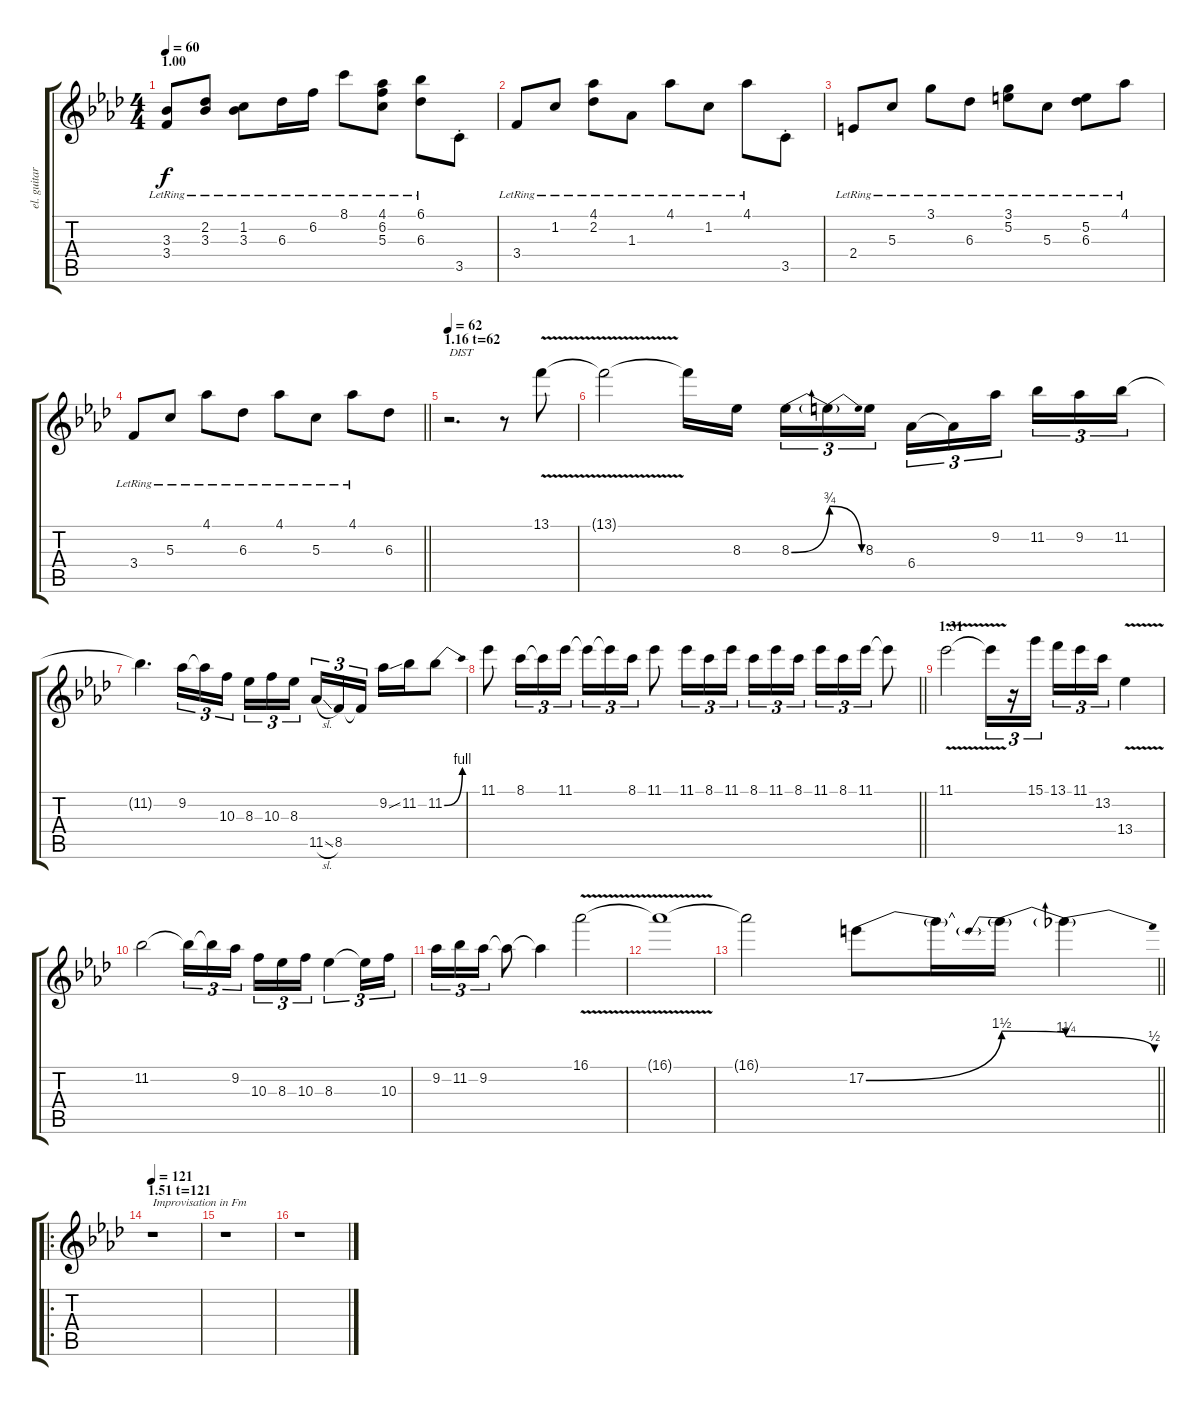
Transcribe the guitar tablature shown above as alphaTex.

\track ("el. guitar" "el. guitar") {instrument electricguitarjazz}
\staff {score tabs}
\tuning (E4 B3 G3 D3 A2 E2) {hide}
\ts (4 4)
\section ("" "1.00")
\tempo 60
\clef g2
\ks fminor
(3.3{lr} 3.4{lr}).8{dy f} (2.2{lr} 3.3{lr}).8 (1.2{lr} 3.3{lr}).8 6.3{lr}.16 6.2{lr}.16 8.1{lr}.8 (4.1{lr} 6.2{lr} 5.3{lr}).8 (6.1{lr} 6.3{lr}).8 3.5{st}.8 |
3.4{lr}.8 1.2{lr}.8 (4.1{lr} 2.2{lr}).8 1.3{lr}.8 4.1{lr}.8 1.2{lr}.8 4.1{lr}.8 3.5{st}.8 |
2.4{lr}.8 5.3{lr}.8 3.1{lr}.8 6.3{lr}.8 (3.1{lr} 5.2{lr}).8 5.3{lr}.8 (5.2{lr} 6.3{lr}).8 4.1{lr}.8 |
\barLineRight lightlight
3.4{lr}.8 5.3{lr}.8 4.1{lr}.8 6.3{lr}.8 4.1{lr}.8 5.3{lr}.8 4.1{lr}.8 6.3.8 |
\section ("" "1.16 t=62")
\tempo 62
r.2{d txt "DIST" instrument distortionguitar} r.8 13.1{v}.8 |
13.1{t}.2 13.1{t}.16 8.3.16{beam splitsecondary} 8.3{be (bend 0 0 60 3)}.16{tu (3 2)} 8.3{be (release 0 3 60 0) t}.16{tu (3 2)} 8.3.16{tu (3 2)} 6.4.16{tu (3 2)} 6.4{t}.16{tu (3 2)} 9.2.16{tu (3 2) beam splitsecondary} 11.2.16{tu (3 2)} 9.2.16{tu (3 2)} 11.2.16{tu (3 2)} |
11.2{t}.4{d} 9.2.16{tu (3 2)} 9.2{t}.16{tu (3 2)} 10.3.16{tu (3 2)} 8.3.16{tu (3 2)} 10.3.16{tu (3 2)} 8.3.16{tu (3 2) beam splitsecondary} 11.5{sl}.16{tu (3 2)} 8.5.16{tu (3 2)} 8.5{t}.16{tu (3 2)} 9.2{ss}.16 11.2.16 11.2{be (bend 0 0 60 4)}.8 |
\barLineRight lightlight
11.1.8 8.1.16{tu (3 2)} 8.1{t}.16{tu (3 2)} 11.1.16{tu (3 2)} 11.1{t}.16{tu (3 2)} 11.1{t}.16{tu (3 2)} 8.1.16{tu (3 2)} 11.1.8 11.1.16{tu (3 2)} 8.1.16{tu (3 2)} 11.1.16{tu (3 2) beam splitsecondary} 8.1.16{tu (3 2)} 11.1.16{tu (3 2)} 8.1.16{tu (3 2)} 11.1.16{tu (3 2)} 8.1.16{tu (3 2)} 11.1.16{tu (3 2)} 11.1{t}.8 |
\section ("" "1.31")
11.1{v}.2 11.1{t}.16{tu (3 2)} r.16{tu (3 2)} 15.1.16{tu (3 2) beam splitsecondary} 13.1.16{tu (3 2)} 11.1.16{tu (3 2)} 13.2.16{tu (3 2)} 13.4{v}.4 |
11.2.2 11.2{t}.16{tu (3 2)} 11.2{t}.16{tu (3 2)} 9.2.16{tu (3 2) beam splitsecondary} 10.3.16{tu (3 2)} 8.3.16{tu (3 2)} 10.3.16{tu (3 2)} 8.3.4{tu (3 2)} 8.3{t}.16{tu (3 2)} 10.3.16{tu (3 2)} |
9.2.16{tu (3 2)} 11.2.16{tu (3 2)} 9.2.16{tu (3 2)} 9.2{t}.8 9.2{t}.4 16.1{v}.2 |
16.1{t}.1 |
\barLineRight lightlight
16.1{t}.2 17.2{be (bend 0 0 60 6)}.8 17.2{t}.16 17.2{be (prebendrelease 0 6 60 5) t}.16 17.2{be (release 0 5 60 2) t}.4 |
\ro
\section ("" "1.51 t=121")
\tempo 121
r.1{txt "Improvisation in Fm"} |
r.1 |
r.1
